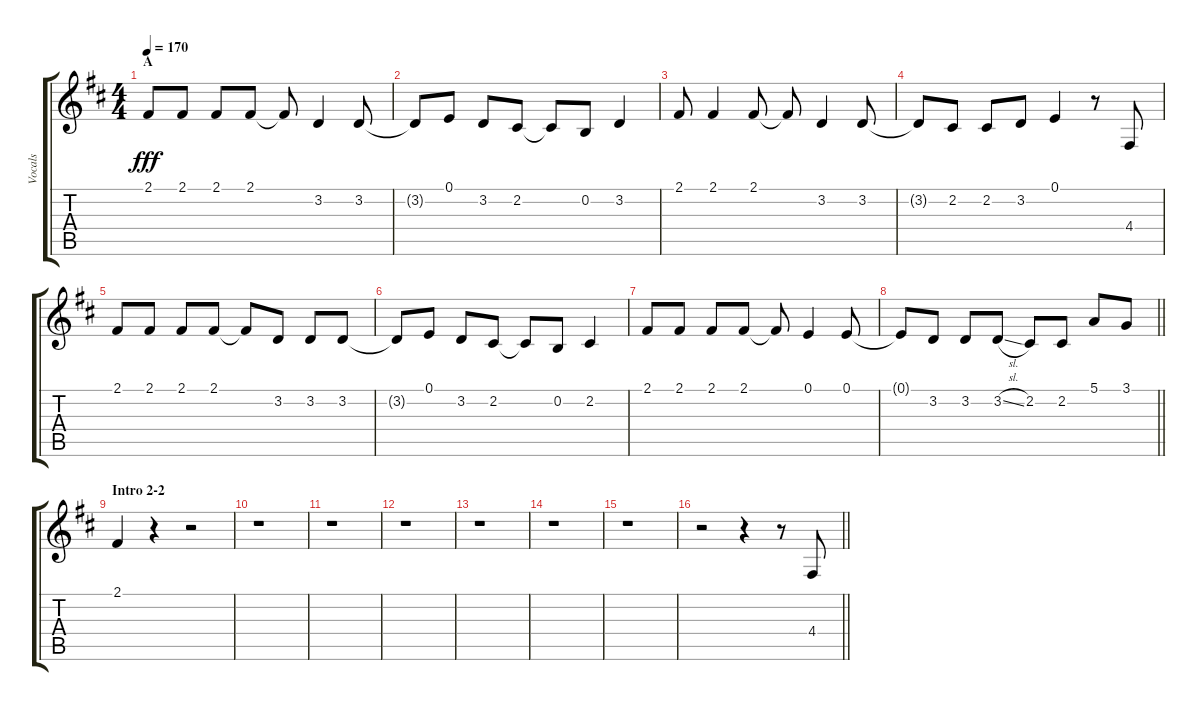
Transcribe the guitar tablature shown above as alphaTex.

\track ("Vocals" "Vocals") {instrument voiceoohs}
\staff {score tabs}
\tuning (E4 B3 G3 D3 A2 E2) {hide}
\ts (4 4)
\section ("" "A")
\tempo 170
\clef g2
\ks d
2.1.8{dy fff} 2.1.8 2.1.8 2.1.8 2.1{t}.8 3.2.4 3.2.8 |
3.2{t}.8 0.1.8 3.2.8 2.2.8 2.2{t}.8 0.2.8 3.2.4 |
2.1.8 2.1.4 2.1.8 2.1{t}.8 3.2.4 3.2.8 |
3.2{t}.8 2.2.8 2.2.8 3.2.8 0.1.4 r.8 4.4.8 |
2.1.8 2.1.8 2.1.8 2.1.8 2.1{t}.8 3.2.8 3.2.8 3.2.8 |
3.2{t}.8 0.1.8 3.2.8 2.2.8 2.2{t}.8 0.2.8 2.2.4 |
2.1.8 2.1.8 2.1.8 2.1.8 2.1{t}.8 0.1.4 0.1.8 |
\barLineRight lightlight
0.1{t}.8 3.2.8 3.2.8 3.2{sl}.8 2.2.8 2.2.8 5.1.8 3.1.8 |
\section ("" "Intro 2-2")
2.1.4 r.4 r.2 |
r.1 |
r.1 |
r.1 |
r.1 |
r.1 |
r.1 |
\barLineRight lightlight
r.2 r.4 r.8 4.4.8
